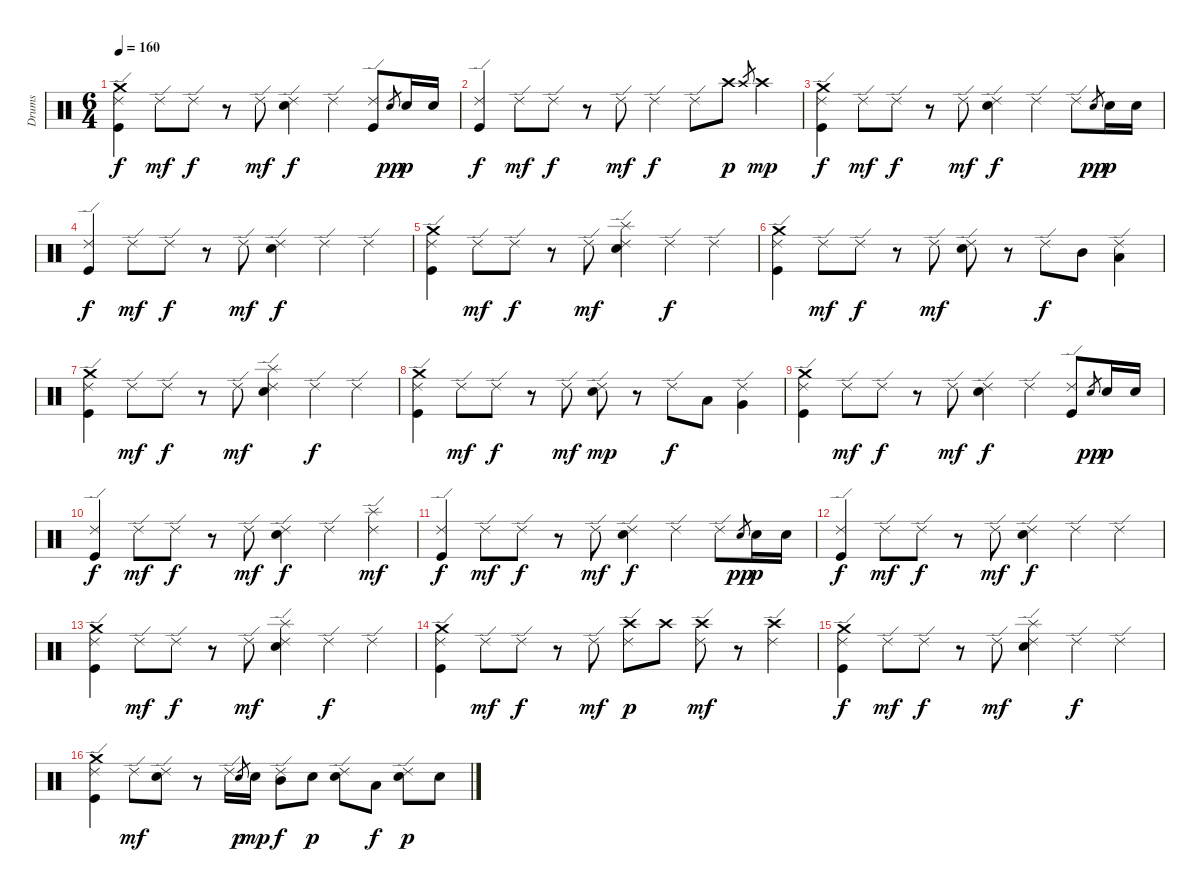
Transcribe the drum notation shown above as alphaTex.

\track ("Drums" "Drums") {instrument percussion}
\staff {score}
\articulation defaults
\ts (6 4)
\tempo 160
\clef neutral
\ks c
("Crash medium (hit)" "Ride (edge) 2" "Kick (hit)").4{dy f} "Ride (edge) 2".8{dy mf} "Ride (edge) 2".8{dy f} r.8 "Ride (edge) 2".8{dy mf} ("Ride (edge) 2" "Electric Snare (hit)").4{dy f} "Ride (edge) 2".4 ("Ride (edge) 2" "Kick (hit)").8 "Electric Snare (hit)".8{gr dy pp} "Electric Snare (hit)".16{dy p} "Electric Snare (hit)".16 |
("Ride (edge) 2" "Kick (hit)").4{dy f} "Ride (edge) 2".8{dy mf} "Ride (edge) 2".8{dy f} r.8 "Ride (edge) 2".8{dy mf} "Ride (edge) 2".4{dy f} "Ride (edge) 2".8 "Crash high (hit)".8{dy p} "Crash high (hit)".8{gr} "Crash high (hit)".4{dy mp} |
("Crash medium (hit)" "Ride (edge) 2" "Kick (hit)").4{dy f} "Ride (edge) 2".8{dy mf} "Ride (edge) 2".8{dy f} r.8 "Ride (edge) 2".8{dy mf} ("Ride (edge) 2" "Electric Snare (hit)").4{dy f} "Ride (edge) 2".4 "Ride (edge) 2".8 "Electric Snare (hit)".8{gr dy pp} "Electric Snare (hit)".16{dy p} "Electric Snare (hit)".16 |
("Ride (edge) 2" "Kick (hit)").4{dy f} "Ride (edge) 2".8{dy mf} "Ride (edge) 2".8{dy f} r.8 "Ride (edge) 2".8{dy mf} ("Ride (edge) 2" "Electric Snare (hit)").4{dy f} "Ride (edge) 2".4 "Ride (edge) 2".4 |
("Crash medium (hit)" "Ride (edge) 2" "Kick (hit)").4 "Ride (edge) 2".8{dy mf} "Ride (edge) 2".8{dy f} r.8 "Ride (edge) 2".8{dy mf} ("Splash (hit)" "Ride (edge) 2" "Electric Snare (hit)").4 "Ride (edge) 2".4{dy f} "Ride (edge) 2".4 |
("Crash medium (hit)" "Ride (edge) 2" "Kick (hit)").4 "Ride (edge) 2".8{dy mf} "Ride (edge) 2".8{dy f} r.8 "Ride (edge) 2".8{dy mf} ("Ride (edge) 2" "Electric Snare (hit)").8 r.8 "Ride (edge) 2".8{dy f} "Mid Tom (hit)".8 ("Ride (edge) 2" "Low Tom (hit)").4 |
("Crash medium (hit)" "Ride (edge) 2" "Kick (hit)").4 "Ride (edge) 2".8{dy mf} "Ride (edge) 2".8{dy f} r.8 "Ride (edge) 2".8{dy mf} ("Splash (hit)" "Ride (edge) 2" "Electric Snare (hit)").4 "Ride (edge) 2".4{dy f} "Ride (edge) 2".4 |
("Crash medium (hit)" "Ride (edge) 2" "Kick (hit)").4 "Ride (edge) 2".8{dy mf} "Ride (edge) 2".8{dy f} r.8 "Ride (edge) 2".8{dy mf} ("Ride (edge) 2" "Electric Snare (hit)").8{dy mp} r.8 "Ride (edge) 2".8{dy f} "Low Tom (hit)".8 ("Ride (edge) 2" "Very Low Tom (hit)").4 |
("Crash medium (hit)" "Ride (edge) 2" "Kick (hit)").4 "Ride (edge) 2".8{dy mf} "Ride (edge) 2".8{dy f} r.8 "Ride (edge) 2".8{dy mf} ("Ride (edge) 2" "Electric Snare (hit)").4{dy f} "Ride (edge) 2".4 ("Ride (edge) 2" "Kick (hit)").8 "Electric Snare (hit)".8{gr dy pp} "Electric Snare (hit)".16{dy p} "Electric Snare (hit)".16 |
("Ride (edge) 2" "Kick (hit)").4{dy f} "Ride (edge) 2".8{dy mf} "Ride (edge) 2".8{dy f} r.8 "Ride (edge) 2".8{dy mf} ("Ride (edge) 2" "Electric Snare (hit)").4{dy f} "Ride (edge) 2".4 ("Splash (hit)" "Ride (edge) 2").4{dy mf} |
("Ride (edge) 2" "Kick (hit)").4{dy f} "Ride (edge) 2".8{dy mf} "Ride (edge) 2".8{dy f} r.8 "Ride (edge) 2".8{dy mf} ("Ride (edge) 2" "Electric Snare (hit)").4{dy f} "Ride (edge) 2".4 "Ride (edge) 2".8 "Electric Snare (hit)".8{gr dy pp} "Electric Snare (hit)".16{dy p} "Electric Snare (hit)".16 |
("Ride (edge) 2" "Kick (hit)").4{dy f} "Ride (edge) 2".8{dy mf} "Ride (edge) 2".8{dy f} r.8 "Ride (edge) 2".8{dy mf} ("Ride (edge) 2" "Electric Snare (hit)").4{dy f} "Ride (edge) 2".4 "Ride (edge) 2".4 |
("Crash medium (hit)" "Ride (edge) 2" "Kick (hit)").4 "Ride (edge) 2".8{dy mf} "Ride (edge) 2".8{dy f} r.8 "Ride (edge) 2".8{dy mf} ("Splash (hit)" "Ride (edge) 2" "Electric Snare (hit)").4 "Ride (edge) 2".4{dy f} "Ride (edge) 2".4 |
("Crash medium (hit)" "Ride (edge) 2" "Kick (hit)").4 "Ride (edge) 2".8{dy mf} "Ride (edge) 2".8{dy f} r.8 "Ride (edge) 2".8{dy mf} ("Crash high (hit)" "Ride (edge) 2").8{dy p} "Crash high (hit)".8 ("Crash high (hit)" "Ride (edge) 2").8{dy mf} r.8 ("Crash high (hit)" "Ride (edge) 2").4 |
("Crash medium (hit)" "Ride (edge) 2" "Kick (hit)").4{dy f} "Ride (edge) 2".8{dy mf} "Ride (edge) 2".8{dy f} r.8 "Ride (edge) 2".8{dy mf} ("Splash (hit)" "Ride (edge) 2" "Electric Snare (hit)").4 "Ride (edge) 2".4{dy f} "Ride (edge) 2".4 |
("Crash medium (hit)" "Ride (edge) 2" "Kick (hit)").4 "Ride (edge) 2".8{dy mf} ("Ride (edge) 2" "Electric Snare (hit)").8 r.8 "Ride (edge) 2".16 "Electric Snare (hit)".8{gr dy p} "Electric Snare (hit)".16{dy mp} ("Ride (edge) 2" "Mid Tom (hit)").8{dy f} "Electric Snare (hit)".8{dy p} ("Ride (edge) 2" "Electric Snare (hit)").8 "Low Tom (hit)".8{dy f} ("Ride (edge) 2" "Electric Snare (hit)").8{dy p} "Electric Snare (hit)".8
